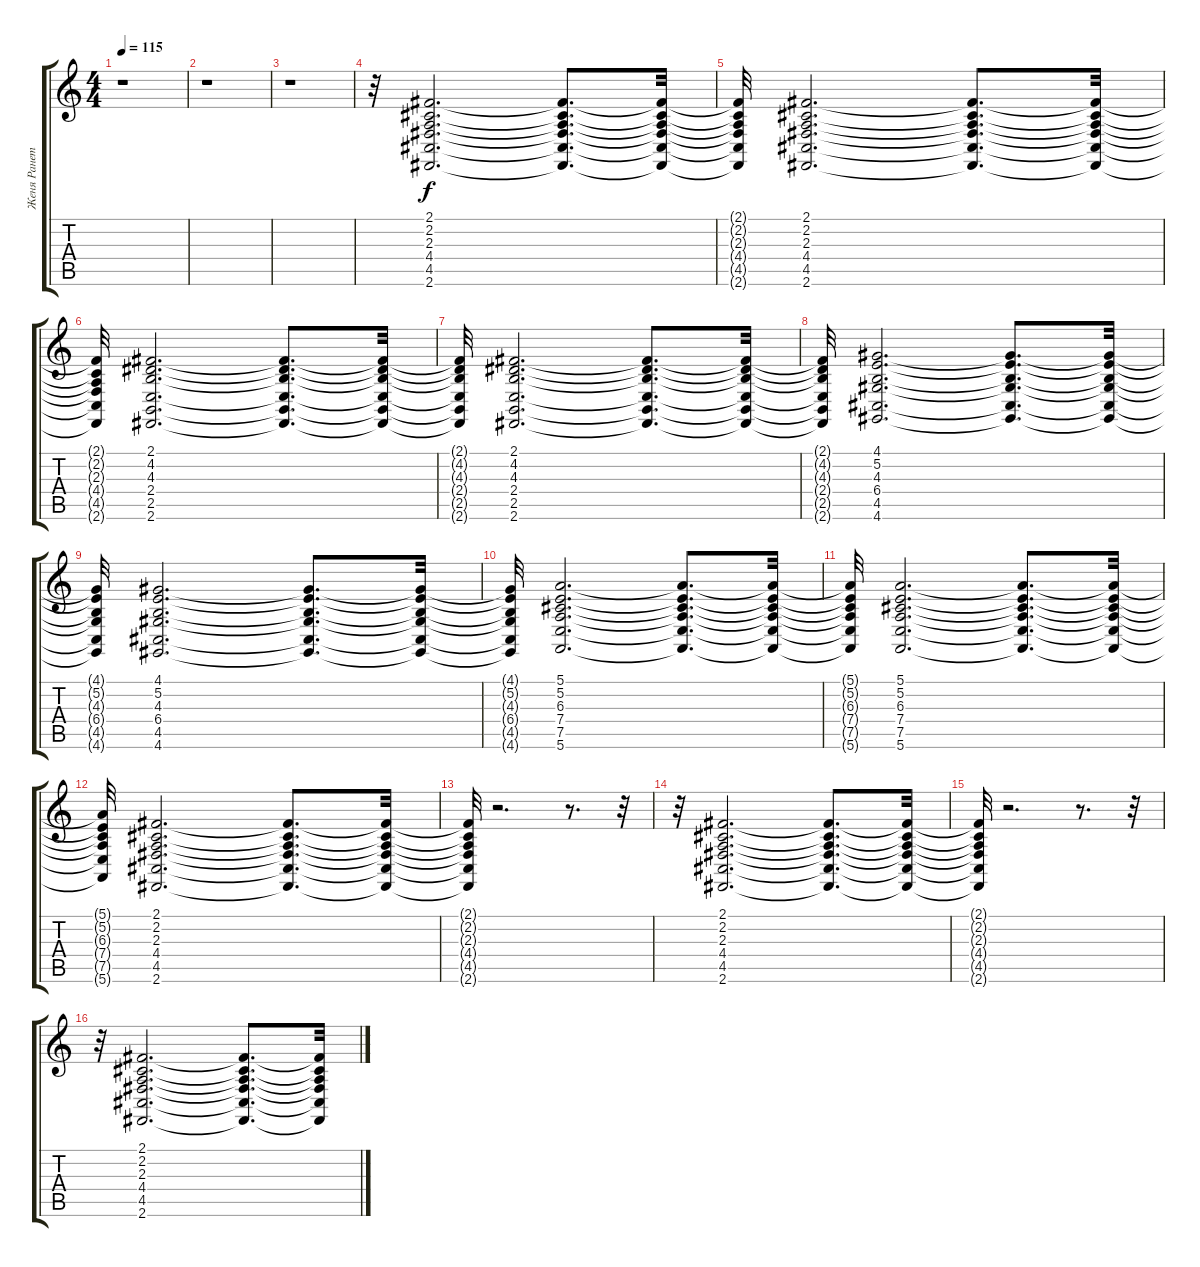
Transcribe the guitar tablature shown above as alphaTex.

\track ("Женя Ранетка" "Женя Ранет") {instrument stringensemble1}
\staff {score tabs}
\tuning (E4 B3 G3 D3 A2 E2) {hide}
\ts (4 4)
\tempo 115
\clef g2
\ks c
r.1{dy f} |
r.1 |
r.1 |
r.32 (2.1 2.2 2.3 4.4 4.5 2.6).2{d volume 7} (2.1{t} 2.2{t} 2.3{t} 4.4{t} 4.5{t} 2.6{t}).8{d} (2.1{t} 2.2{t} 2.3{t} 4.4{t} 4.5{t} 2.6{t}).32 |
(2.1{t} 2.2{t} 2.3{t} 4.4{t} 4.5{t} 2.6{t}).32 (2.1 2.2 2.3 4.4 4.5 2.6).2{d} (2.1{t} 2.2{t} 2.3{t} 4.4{t} 4.5{t} 2.6{t}).8{d} (2.1{t} 2.2{t} 2.3{t} 4.4{t} 4.5{t} 2.6{t}).32 |
(2.1{t} 2.2{t} 2.3{t} 4.4{t} 4.5{t} 2.6{t}).32 (2.1 4.2 4.3 2.4 2.5 2.6).2{d} (2.1{t} 4.2{t} 4.3{t} 2.4{t} 2.5{t} 2.6{t}).8{d} (2.1{t} 4.2{t} 4.3{t} 2.4{t} 2.5{t} 2.6{t}).32 |
(2.1{t} 4.2{t} 4.3{t} 2.4{t} 2.5{t} 2.6{t}).32 (2.1 4.2 4.3 2.4 2.5 2.6).2{d} (2.1{t} 4.2{t} 4.3{t} 2.4{t} 2.5{t} 2.6{t}).8{d} (2.1{t} 4.2{t} 4.3{t} 2.4{t} 2.5{t} 2.6{t}).32 |
(2.1{t} 4.2{t} 4.3{t} 2.4{t} 2.5{t} 2.6{t}).32 (4.1 5.2 4.3 6.4 4.5 4.6).2{d} (4.1{t} 5.2{t} 4.3{t} 6.4{t} 4.5{t} 4.6{t}).8{d} (4.1{t} 5.2{t} 4.3{t} 6.4{t} 4.5{t} 4.6{t}).32 |
(4.1{t} 5.2{t} 4.3{t} 6.4{t} 4.5{t} 4.6{t}).32 (4.1 5.2 4.3 6.4 4.5 4.6).2{d} (4.1{t} 5.2{t} 4.3{t} 6.4{t} 4.5{t} 4.6{t}).8{d} (4.1{t} 5.2{t} 4.3{t} 6.4{t} 4.5{t} 4.6{t}).32 |
(4.1{t} 5.2{t} 4.3{t} 6.4{t} 4.5{t} 4.6{t}).32 (5.1 5.2 6.3 7.4 7.5 5.6).2{d} (5.1{t} 5.2{t} 6.3{t} 7.4{t} 7.5{t} 5.6{t}).8{d} (5.1{t} 5.2{t} 6.3{t} 7.4{t} 7.5{t} 5.6{t}).32 |
(5.1{t} 5.2{t} 6.3{t} 7.4{t} 7.5{t} 5.6{t}).32 (5.1 5.2 6.3 7.4 7.5 5.6).2{d} (5.1{t} 5.2{t} 6.3{t} 7.4{t} 7.5{t} 5.6{t}).8{d} (5.1{t} 5.2{t} 6.3{t} 7.4{t} 7.5{t} 5.6{t}).32 |
(5.1{t} 5.2{t} 6.3{t} 7.4{t} 7.5{t} 5.6{t}).32 (2.1 2.2 2.3 4.4 4.5 2.6).2{d} (2.1{t} 2.2{t} 2.3{t} 4.4{t} 4.5{t} 2.6{t}).8{d} (2.1{t} 2.2{t} 2.3{t} 4.4{t} 4.5{t} 2.6{t}).32 |
(2.1{t} 2.2{t} 2.3{t} 4.4{t} 4.5{t} 2.6{t}).32 r.2{d} r.8{d} r.32 |
r.32 (2.1 2.2 2.3 4.4 4.5 2.6).2{d} (2.1{t} 2.2{t} 2.3{t} 4.4{t} 4.5{t} 2.6{t}).8{d} (2.1{t} 2.2{t} 2.3{t} 4.4{t} 4.5{t} 2.6{t}).32 |
(2.1{t} 2.2{t} 2.3{t} 4.4{t} 4.5{t} 2.6{t}).32 r.2{d} r.8{d} r.32 |
r.32 (2.1 2.2 2.3 4.4 4.5 2.6).2{d} (2.1{t} 2.2{t} 2.3{t} 4.4{t} 4.5{t} 2.6{t}).8{d} (2.1{t} 2.2{t} 2.3{t} 4.4{t} 4.5{t} 2.6{t}).32
